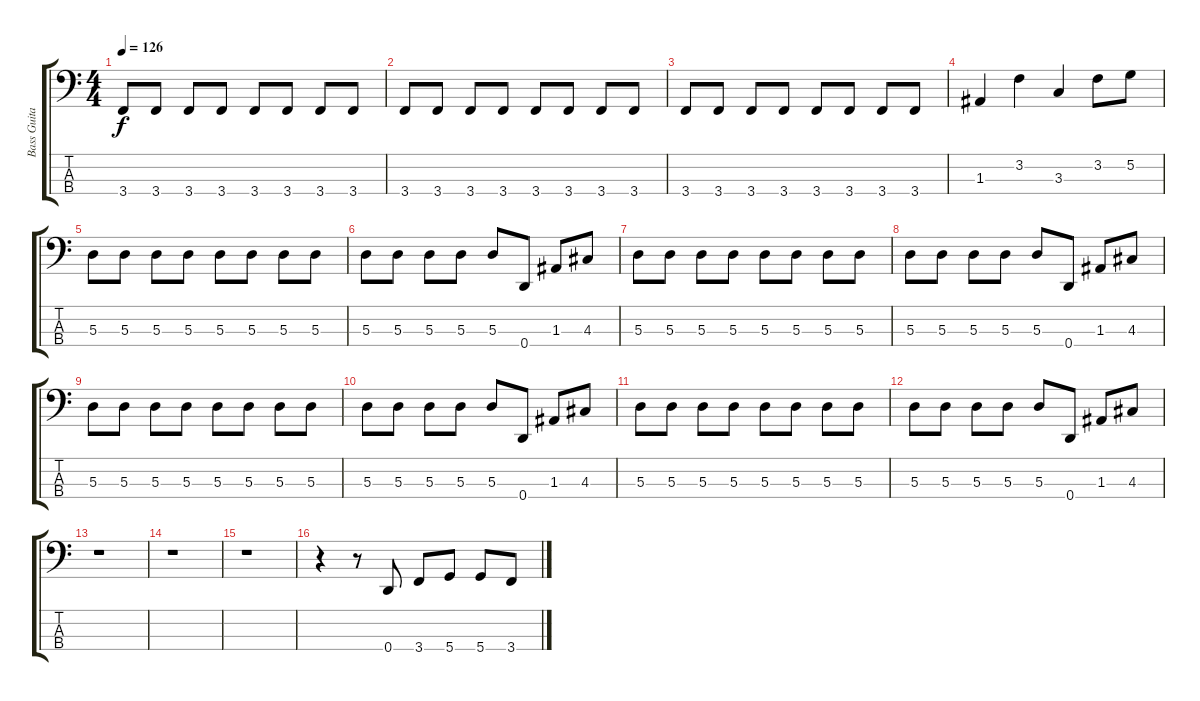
\track ("Bass Guitar" "Bass Guita") {instrument electricbasspick}
\staff {score tabs}
\tuning (G2 D2 A1 D1) {hide}
\ts (4 4)
\tempo 126
\clef f4
\ks c
3.4.8{dy f} 3.4.8 3.4.8 3.4.8 3.4.8 3.4.8 3.4.8 3.4.8 |
3.4.8 3.4.8 3.4.8 3.4.8 3.4.8 3.4.8 3.4.8 3.4.8 |
3.4.8 3.4.8 3.4.8 3.4.8 3.4.8 3.4.8 3.4.8 3.4.8 |
1.3.4 3.2.4 3.3.4 3.2.8 5.2.8 |
5.3.8 5.3.8 5.3.8 5.3.8 5.3.8 5.3.8 5.3.8 5.3.8 |
5.3.8 5.3.8 5.3.8 5.3.8 5.3.8 0.4.8 1.3.8 4.3.8 |
5.3.8 5.3.8 5.3.8 5.3.8 5.3.8 5.3.8 5.3.8 5.3.8 |
5.3.8 5.3.8 5.3.8 5.3.8 5.3.8 0.4.8 1.3.8 4.3.8 |
5.3.8 5.3.8 5.3.8 5.3.8 5.3.8 5.3.8 5.3.8 5.3.8 |
5.3.8 5.3.8 5.3.8 5.3.8 5.3.8 0.4.8 1.3.8 4.3.8 |
5.3.8 5.3.8 5.3.8 5.3.8 5.3.8 5.3.8 5.3.8 5.3.8 |
5.3.8 5.3.8 5.3.8 5.3.8 5.3.8 0.4.8 1.3.8 4.3.8 |
r.1 |
r.1 |
r.1 |
r.4 r.8 0.4.8 3.4.8 5.4.8 5.4.8 3.4.8
